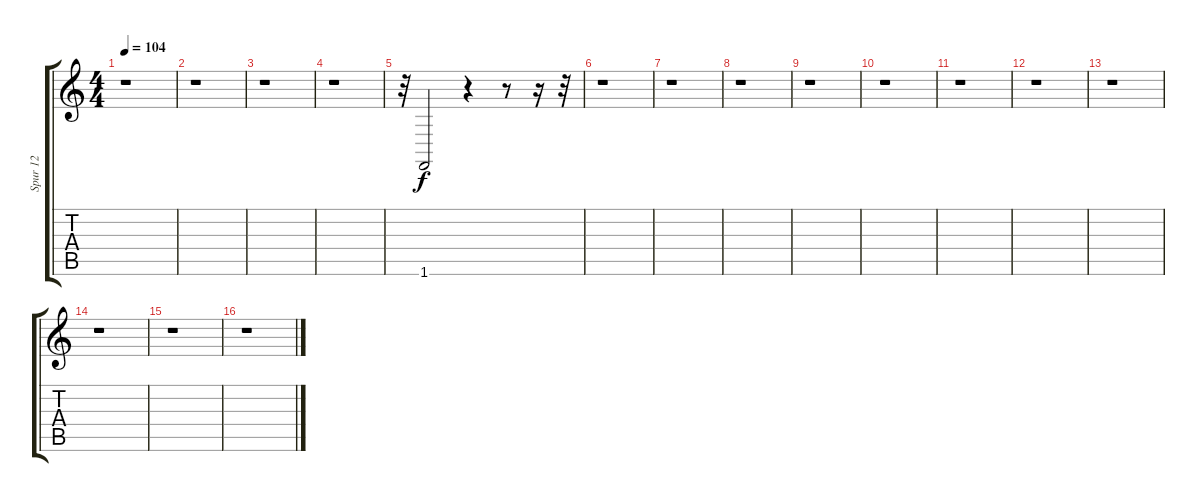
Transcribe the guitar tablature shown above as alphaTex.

\track ("Spur 12" "Spur 12") {instrument gunshot}
\staff {score tabs}
\tuning (E4 B3 G3 D3 A2 E2) {hide}
\ts (4 4)
\tempo 104
\clef g2
\ks c
r.1{dy f} |
r.1 |
r.1 |
r.1 |
r.32 1.6.2 r.4 r.8 r.16 r.32 |
r.1 |
r.1 |
r.1 |
r.1 |
r.1 |
r.1 |
r.1 |
r.1 |
r.1 |
r.1 |
r.1
